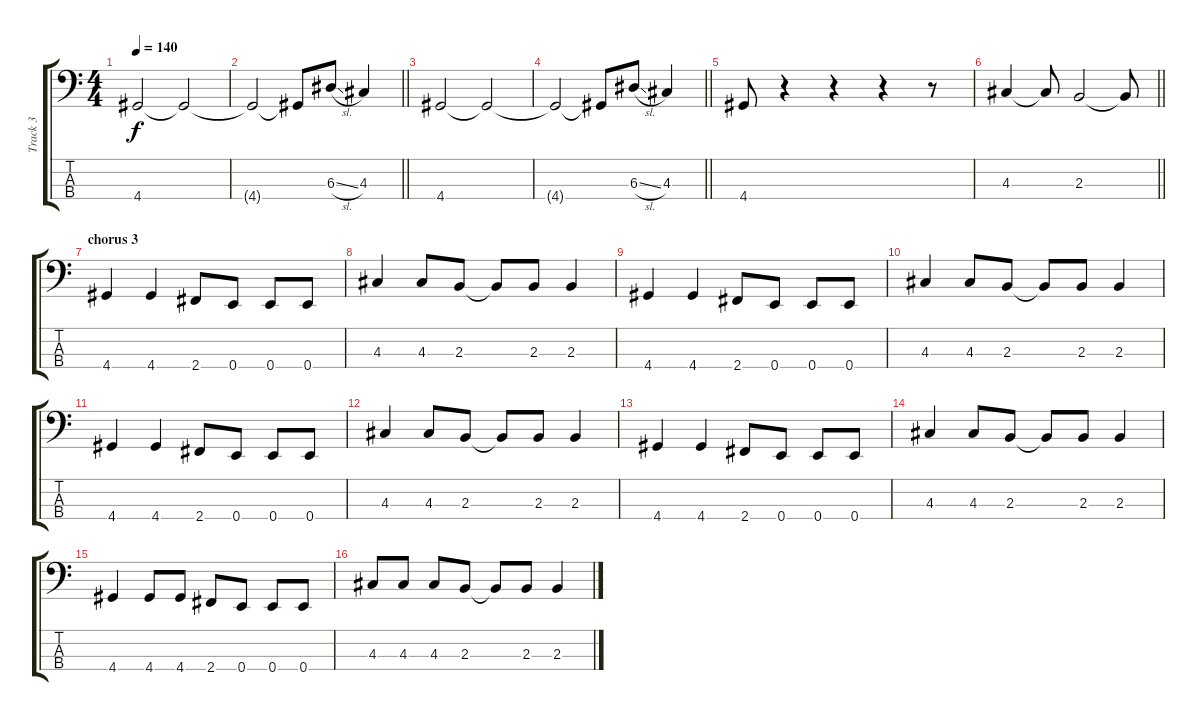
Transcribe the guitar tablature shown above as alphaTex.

\track ("Track 3" "Track 3") {instrument electricbassfinger}
\staff {score tabs}
\tuning (G2 D2 A1 E1) {hide}
\ts (4 4)
\tempo 140
\clef f4
\ks c
4.4.2{dy f} 4.4{t}.2 |
\barLineRight lightlight
4.4{t}.2 4.4{t}.8 6.3{sl}.8 4.3.4 |
4.4.2 4.4{t}.2 |
\barLineRight lightlight
4.4{t}.2 4.4{t}.8 6.3{sl}.8 4.3.4 |
4.4.8 r.4 r.4 r.4 r.8 |
\barLineRight lightlight
4.3.4 4.3{t}.8 2.3.2 2.3{t}.8 |
\section ("" "chorus 3")
4.4.4 4.4.4 2.4.8 0.4.8 0.4.8 0.4.8 |
4.3.4 4.3.8 2.3.8 2.3{t}.8 2.3.8 2.3.4 |
4.4.4 4.4.4 2.4.8 0.4.8 0.4.8 0.4.8 |
4.3.4 4.3.8 2.3.8 2.3{t}.8 2.3.8 2.3.4 |
4.4.4 4.4.4 2.4.8 0.4.8 0.4.8 0.4.8 |
4.3.4 4.3.8 2.3.8 2.3{t}.8 2.3.8 2.3.4 |
4.4.4 4.4.4 2.4.8 0.4.8 0.4.8 0.4.8 |
4.3.4 4.3.8 2.3.8 2.3{t}.8 2.3.8 2.3.4 |
4.4.4 4.4.8 4.4.8 2.4.8 0.4.8 0.4.8 0.4.8 |
4.3.8 4.3.8 4.3.8 2.3.8 2.3{t}.8 2.3.8 2.3.4
